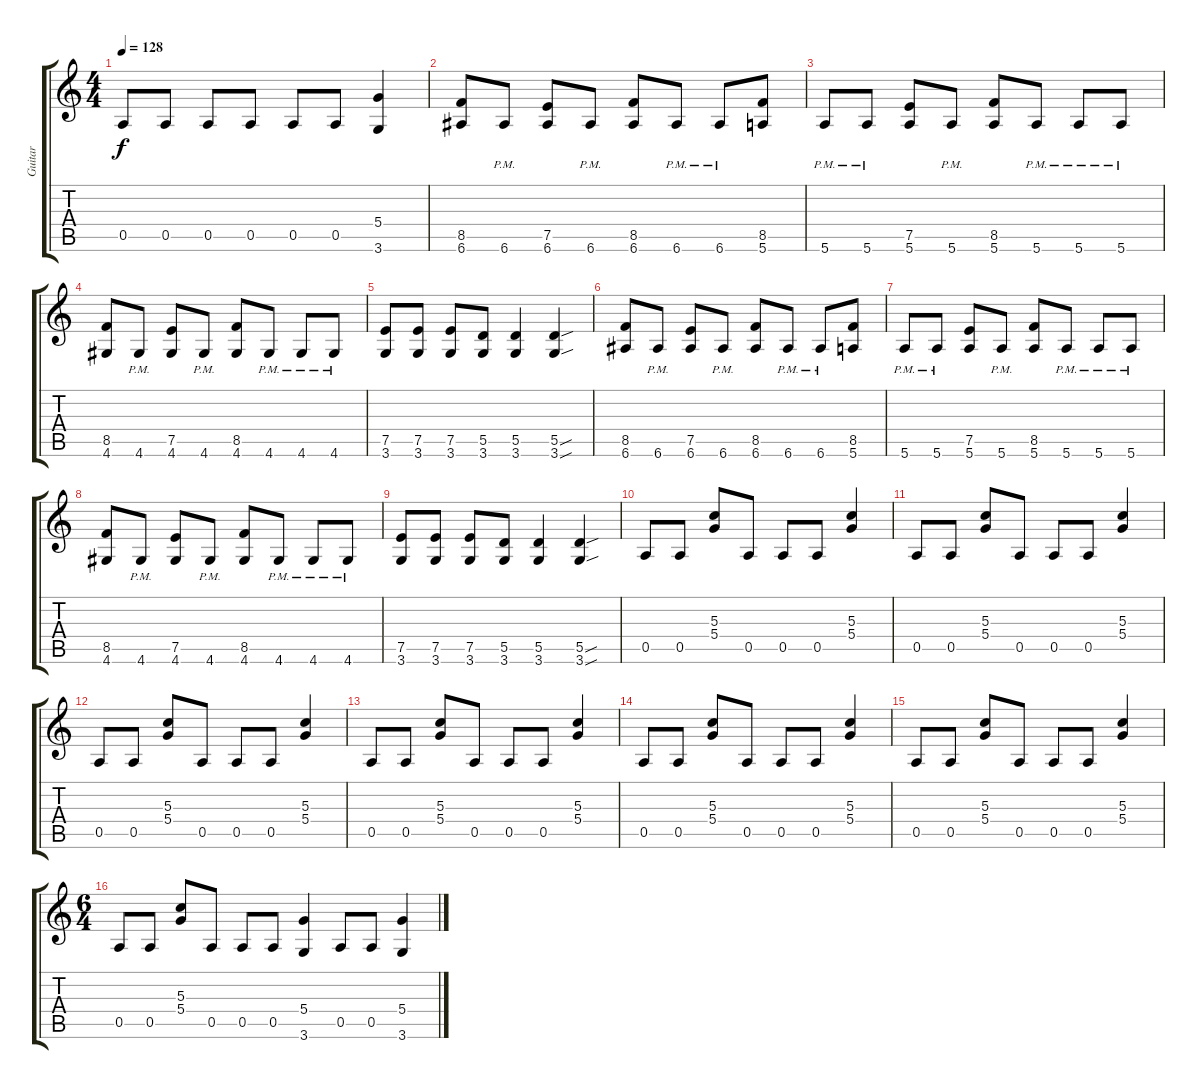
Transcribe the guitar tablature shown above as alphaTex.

\track ("Guitar" "Guitar") {instrument distortionguitar}
\staff {score tabs}
\tuning (E4 B3 G3 D3 A2 E2) {hide}
\ts (4 4)
\tempo 128
\clef g2
\ks c
0.5.8{dy f} 0.5.8 0.5.8 0.5.8 0.5.8 0.5.8 (5.4 3.6).4 |
(8.5 6.6).8 6.6{pm}.8 (7.5 6.6).8 6.6{pm}.8 (8.5 6.6).8 6.6{pm}.8 6.6{pm}.8 (8.5 5.6).8 |
5.6{pm}.8 5.6{pm}.8 (7.5 5.6).8 5.6{pm}.8 (8.5 5.6).8 5.6{pm}.8 5.6{pm}.8 5.6{pm}.8 |
(8.5 4.6).8 4.6{pm}.8 (7.5 4.6).8 4.6{pm}.8 (8.5 4.6).8 4.6{pm}.8 4.6{pm}.8 4.6{pm}.8 |
(7.5 3.6).8 (7.5 3.6).8 (7.5 3.6).8 (5.5 3.6).8 (5.5 3.6).4 (5.5{sou} 3.6{sou}).4 |
(8.5 6.6).8 6.6{pm}.8 (7.5 6.6).8 6.6{pm}.8 (8.5 6.6).8 6.6{pm}.8 6.6{pm}.8 (8.5 5.6).8 |
5.6{pm}.8 5.6{pm}.8 (7.5 5.6).8 5.6{pm}.8 (8.5 5.6).8 5.6{pm}.8 5.6{pm}.8 5.6{pm}.8 |
(8.5 4.6).8 4.6{pm}.8 (7.5 4.6).8 4.6{pm}.8 (8.5 4.6).8 4.6{pm}.8 4.6{pm}.8 4.6{pm}.8 |
(7.5 3.6).8 (7.5 3.6).8 (7.5 3.6).8 (5.5 3.6).8 (5.5 3.6).4 (5.5{sou} 3.6{sou}).4 |
0.5.8 0.5.8 (5.3 5.4).8 0.5.8 0.5.8 0.5.8 (5.3 5.4).4 |
0.5.8 0.5.8 (5.3 5.4).8 0.5.8 0.5.8 0.5.8 (5.3 5.4).4 |
0.5.8 0.5.8 (5.3 5.4).8 0.5.8 0.5.8 0.5.8 (5.3 5.4).4 |
0.5.8 0.5.8 (5.3 5.4).8 0.5.8 0.5.8 0.5.8 (5.3 5.4).4 |
0.5.8 0.5.8 (5.3 5.4).8 0.5.8 0.5.8 0.5.8 (5.3 5.4).4 |
0.5.8 0.5.8 (5.3 5.4).8 0.5.8 0.5.8 0.5.8 (5.3 5.4).4 |
\ts (6 4)
0.5.8 0.5.8 (5.3 5.4).8 0.5.8 0.5.8 0.5.8 (5.4 3.6).4 0.5.8 0.5.8 (5.4 3.6).4
